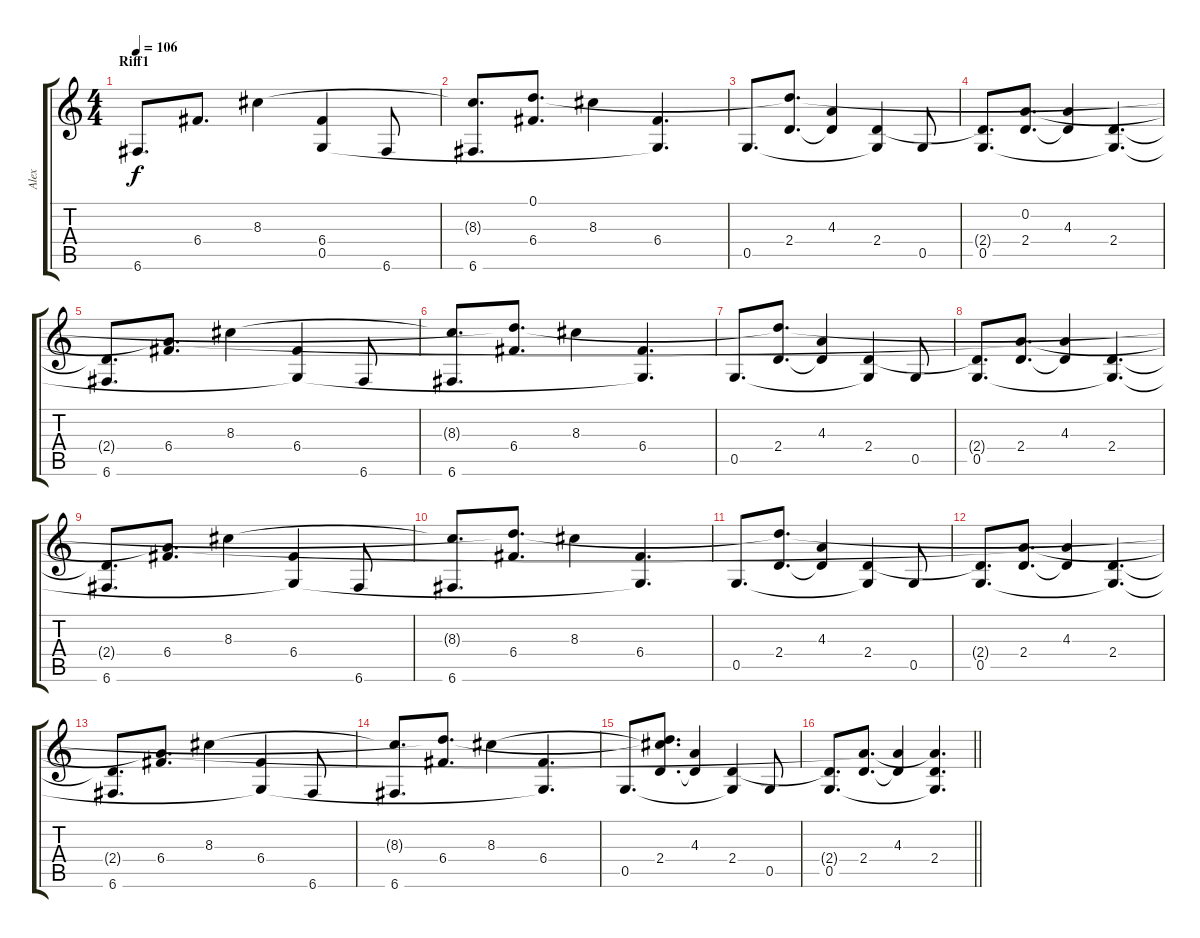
\track ("Alex" "Alex") {instrument electricguitarjazz}
\staff {score tabs}
\tuning (D4 A3 F3 C3 G2 C2) {hide}
\ts (4 4)
\section ("" "Riff1")
\tempo 106
\clef g2
\ks c
6.6.8{d dy f instrument electricguitarjazz} 6.4.8{d} 8.3.4 (6.4 0.5).4 6.6.8 |
(8.3{t} 6.6).8{d} (0.1 6.4).8{d} 8.3.4 (6.4 0.5{t}).4{d} |
0.5.8{d} (0.1{t} 2.4).8{d} (4.3 2.4{t}).4 (2.4 0.5{t}).4 0.5.8 |
(2.4{t} 0.5).8{d} (0.2 2.4).8{d} (4.3 2.4{t}).4 (2.4 0.5{t}).4{d} |
(2.4{t} 6.6).8{d} (0.2{t} 6.4).8{d} 8.3.4 (6.4 0.5{t}).4 6.6.8 |
(8.3{t} 6.6).8{d} (0.1{t} 6.4).8{d} 8.3.4 (6.4 0.5{t}).4{d} |
0.5.8{d} (0.1{t} 2.4).8{d} (4.3 2.4{t}).4 (2.4 0.5{t}).4 0.5.8 |
(2.4{t} 0.5).8{d} (0.2{t} 2.4).8{d} (4.3 2.4{t}).4 (2.4 0.5{t}).4{d} |
(2.4{t} 6.6).8{d} (0.2{t} 6.4).8{d} 8.3.4 (6.4 0.5{t}).4 6.6.8 |
(8.3{t} 6.6).8{d} (0.1{t} 6.4).8{d} 8.3.4 (6.4 0.5{t}).4{d} |
0.5.8{d} (0.1{t} 2.4).8{d} (4.3 2.4{t}).4 (2.4 0.5{t}).4 0.5.8 |
(2.4{t} 0.5).8{d} (0.2{t} 2.4).8{d} (4.3 2.4{t}).4 (2.4 0.5{t}).4{d} |
(2.4{t} 6.6).8{d} (0.2{t} 6.4).8{d} 8.3.4 (6.4 0.5{t}).4 6.6.8 |
(8.3{t} 6.6).8{d} (0.1{t} 6.4).8{d} 8.3.4 (6.4 0.5{t}).4{d} |
0.5.8{d} (0.1{t} 8.3{t} 2.4).8{d} (4.3 2.4{t}).4 (2.4 0.5{t}).4 0.5.8 |
\barLineRight lightlight
(2.4{t} 0.5).8{d} (0.2{t} 2.4).8{d} (4.3 2.4{t}).4 (0.2{t} 2.4 0.5{t}).4{d}
